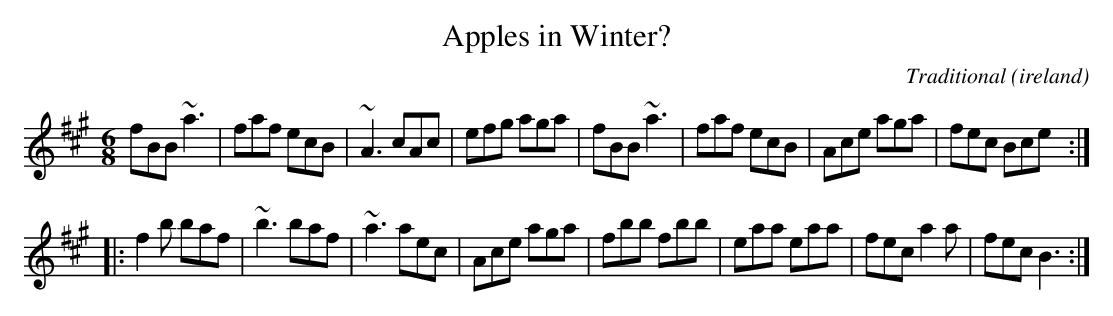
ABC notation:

X:1
T:Apples in Winter?
O:ireland
M:6/8
L:1/8
C:Traditional
K:A
fBB ~a3|faf ecB|~A3 cAc|efg aga|fBB ~a3|faf ecB|Ace aga|fec Bce:|
|:f2b baf|~b3 baf|~a3 aec|Ace aga|fbb fbb|eaa eaa|fec a2a|fec B3:|
